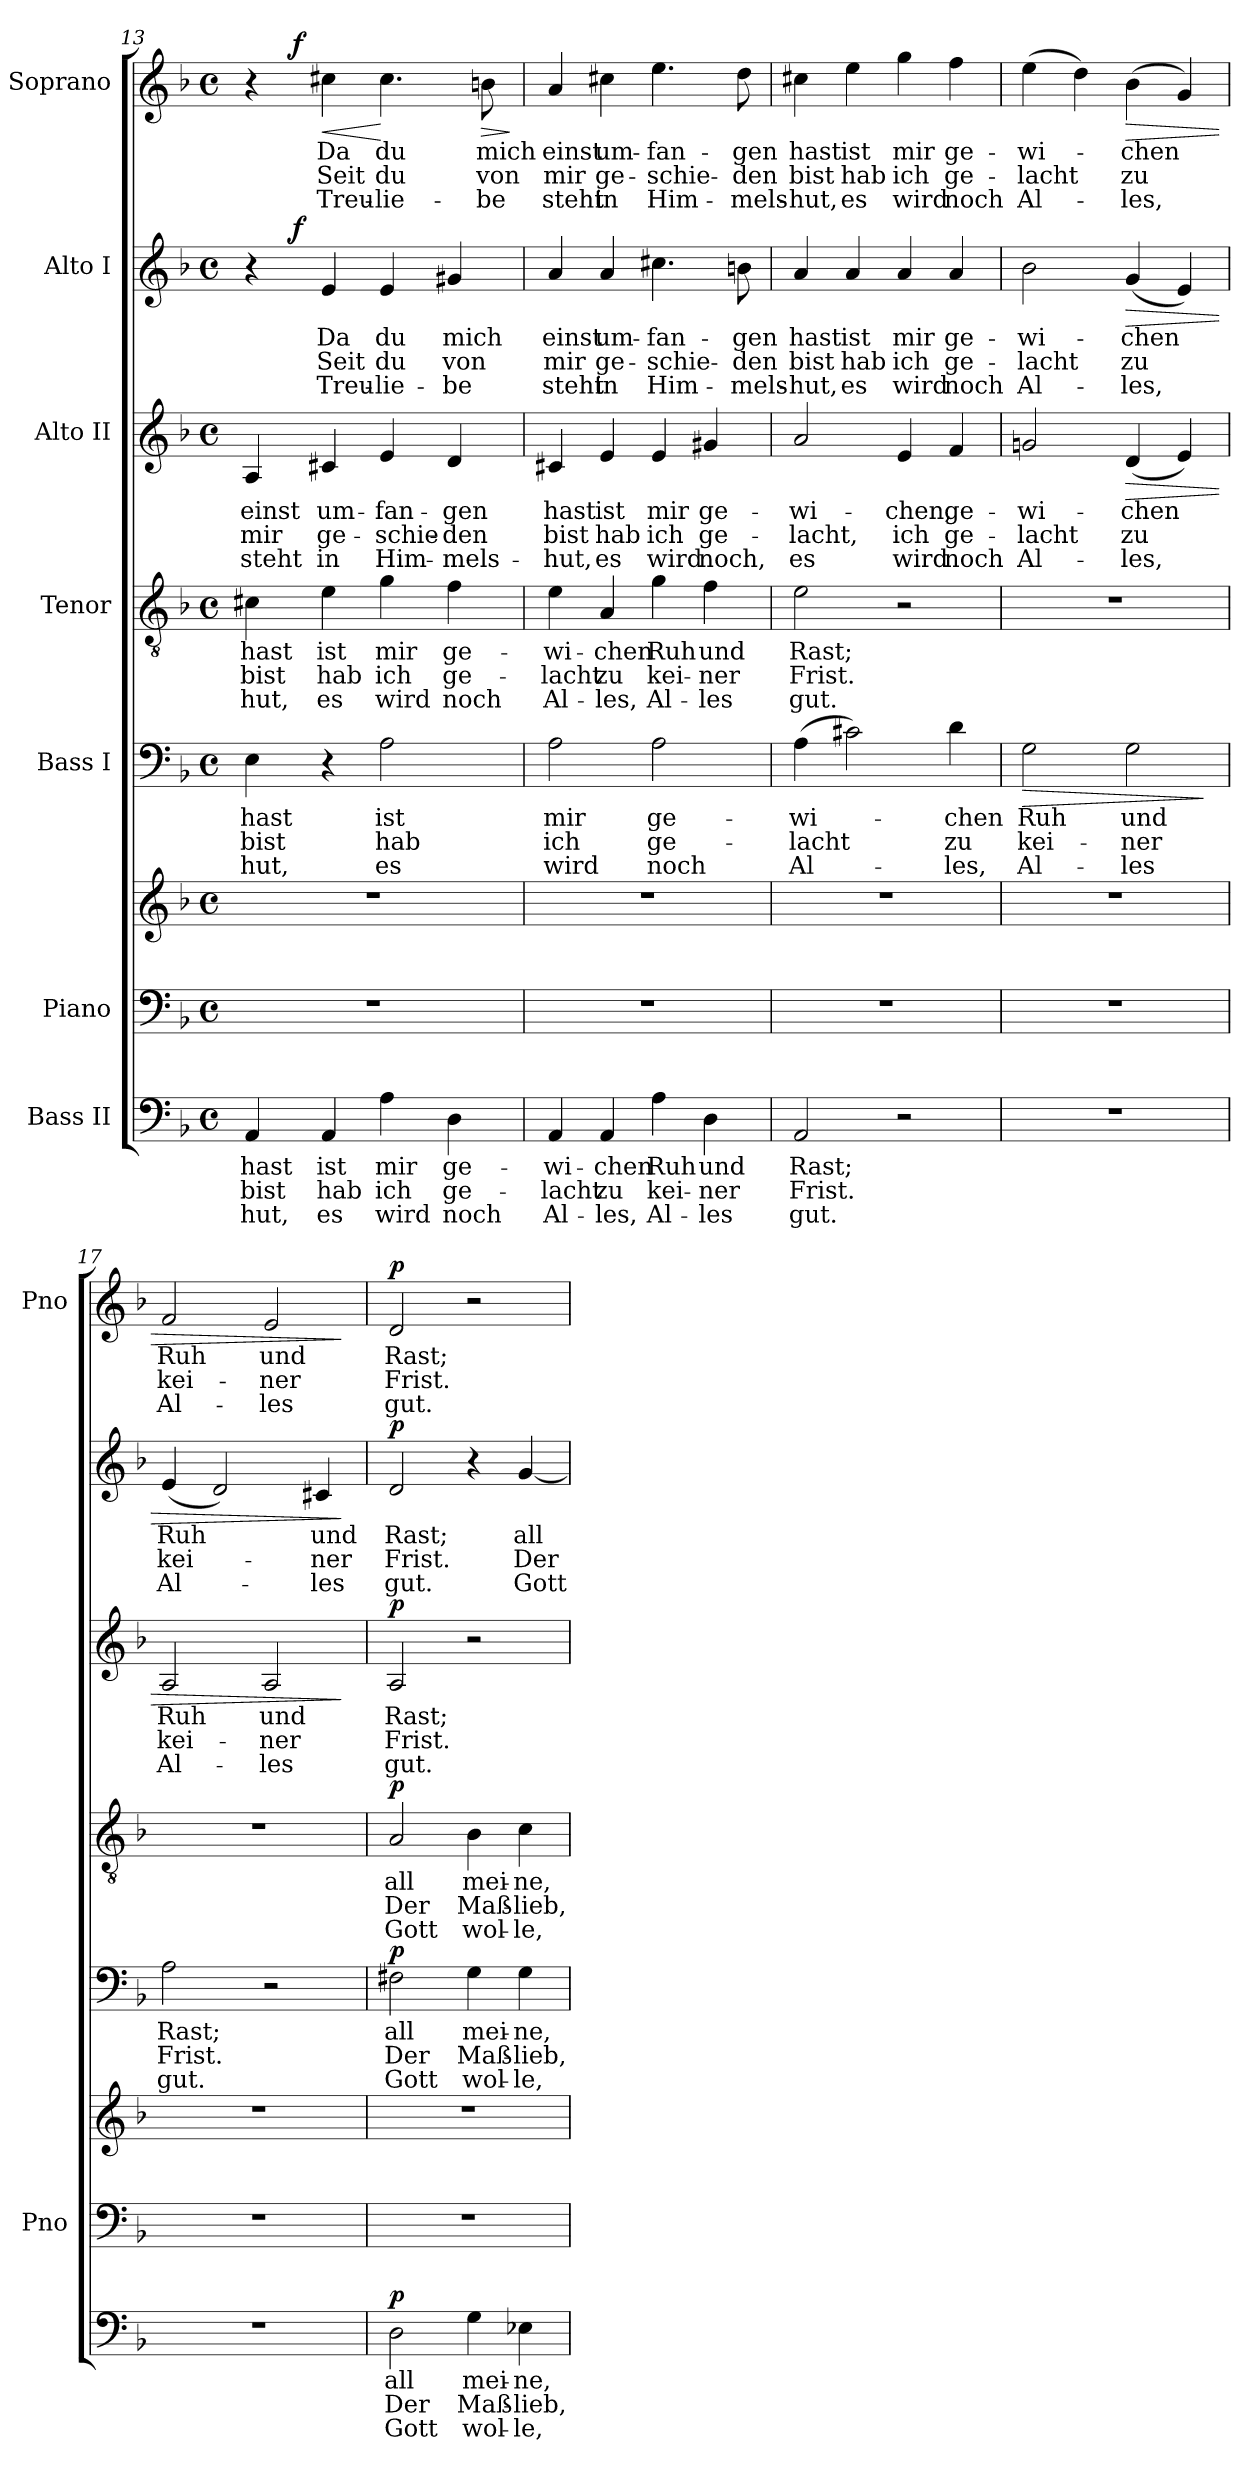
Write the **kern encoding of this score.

**kern	**text	**text	**text	**dynam	**kern	**kern	**kern	**text	**text	**text	**dynam	**kern	**text	**text	**text	**dynam	**kern	**text	**text	**text	**dynam	**kern	**text	**text	**text	**dynam	**kern	**text	**text	**text	**dynam
*part7	*part7	*part7	*part7	*part7	*part6	*part6	*part5	*part5	*part5	*part5	*part5	*part4	*part4	*part4	*part4	*part4	*part3	*part3	*part3	*part3	*part3	*part2	*part2	*part2	*part2	*part2	*part1	*part1	*part1	*part1	*part1
*staff8	*staff8	*staff8	*staff8	*staff8	*staff7	*staff6	*staff5	*staff5	*staff5	*staff5	*staff5	*staff4	*staff4	*staff4	*staff4	*staff4	*staff3	*staff3	*staff3	*staff3	*staff3	*staff2	*staff2	*staff2	*staff2	*staff2	*staff1	*staff1	*staff1	*staff1	*staff1
*I"Bass II	*	*	*	*	*I"Piano	*	*I"Bass I	*	*	*	*	*I"Tenor	*	*	*	*	*I"Alto II	*	*	*	*	*I"Alto I	*	*	*	*	*I"Soprano	*	*	*	*
*	*	*	*	*	*I'Pno	*	*	*	*	*	*	*	*	*	*	*	*	*	*	*	*	*	*	*	*	*	*I'Pno	*	*	*	*
*clefF4	*	*	*	*	*clefF4	*clefG2	*clefF4	*	*	*	*	*clefGv2	*	*	*	*	*clefG2	*	*	*	*	*clefG2	*	*	*	*	*clefG2	*	*	*	*
*k[b-]	*	*	*	*	*k[b-]	*k[b-]	*k[b-]	*	*	*	*	*k[b-]	*	*	*	*	*k[b-]	*	*	*	*	*k[b-]	*	*	*	*	*k[b-]	*	*	*	*
*F:	*	*	*	*	*F:	*F:	*F:	*	*	*	*	*F:	*	*	*	*	*F:	*	*	*	*	*F:	*	*	*	*	*F:	*	*	*	*
*M4/4	*	*	*	*	*M4/4	*M4/4	*M4/4	*	*	*	*	*M4/4	*	*	*	*	*M4/4	*	*	*	*	*M4/4	*	*	*	*	*M4/4	*	*	*	*
*met(c)	*	*	*	*	*met(c)	*met(c)	*met(c)	*	*	*	*	*met(c)	*	*	*	*	*met(c)	*	*	*	*	*met(c)	*	*	*	*	*met(c)	*	*	*	*
=13	=13	=13	=13	=13	=13	=13	=13	=13	=13	=13	=13	=13	=13	=13	=13	=13	=13	=13	=13	=13	=13	=13	=13	=13	=13	=13	=13	=13	=13	=13	=13
*	*	*	*	*	*	*	*	*	*	*	*	*	*	*	*	*	*	*	*	*	*	*^	*	*	*	*	*^	*	*	*	*
4AA/	hast	bist	-hut,	.	1r	1r	4E\	hast	bist	-hut,	.	4c#X\	hast	bist	-hut,	.	4A/	einst	mir	steht	.	4r	8ryy	.	.	.	.	4r	8ryy	.	.	.	.
.	.	.	.	.	.	.	.	.	.	.	.	.	.	.	.	.	.	.	.	.	.	.	32ryy	.	.	.	.	.	32ryy	.	.	.	.
!	!	!	!	!	!	!	!	!	!	!	!	!	!	!	!	!	!	!	!	!	!	!	!	!	!	!	!LO:DY:a	!	!	!	!	!	!LO:DY:a
.	.	.	.	.	.	.	.	.	.	.	.	.	.	.	.	.	.	.	.	.	.	.	2ryy	.	.	.	f	.	2ryy	.	.	.	f
!	!	!	!	!	!	!	!	!	!	!	!	!	!	!	!	!	!	!	!	!	!	!	!	!	!	!	!	!	!	!	!	!	!LO:HP:b
4AA/	ist	hab	es	.	.	.	4r	.	.	.	.	4e\	ist	hab	es	.	4c#X/	um-	ge-	in	.	4e/	.	Da	Seit	Treu-	.	4cc#X\	.	Da	Seit	Treu-	<
4A\	mir	ich	wird	.	.	.	2A\	ist	hab	es	.	4g\	mir	ich	wird	.	4e/	-fan-	-schie-	Him-	.	4e/	.	du	du	-lie-	.	4.cc#\	.	du	du	-lie-	[
.	.	.	.	.	.	.	.	.	.	.	.	.	.	.	.	.	.	.	.	.	.	.	4ryy	.	.	.	.	.	4ryy	.	.	.	.
4D\	ge-	ge-	noch	.	.	.	.	.	.	.	.	4f\	ge-	ge-	noch	.	4d/	-gen	-den	-mels-	.	4g#X/	.	mich	von	-be	.	.	.	.	.	.	.
!	!	!	!	!	!	!	!	!	!	!	!	!	!	!	!	!	!	!	!	!	!	!	!	!	!	!	!	!	!	!	!	!	!LO:HP:b
.	.	.	.	.	.	.	.	.	.	.	.	.	.	.	.	.	.	.	.	.	.	.	.	.	.	.	.	8bn\	.	mich	von	-be	>
.	.	.	.	.	.	.	.	.	.	.	.	.	.	.	.	.	.	.	.	.	.	.	16.ryy	.	.	.	.	.	16.ryy	.	.	.	.
.	.	.	.	.	.	.	.	.	.	.	.	.	.	.	.	.	.	.	.	.	.	.	.	.	.	.	.	.	.	.	.	.	]
*	*	*	*	*	*	*	*	*	*	*	*	*	*	*	*	*	*	*	*	*	*	*v	*v	*	*	*	*	*	*	*	*	*	*
*	*	*	*	*	*	*	*	*	*	*	*	*	*	*	*	*	*	*	*	*	*	*	*	*	*	*	*v	*v	*	*	*	*
=14	=14	=14	=14	=14	=14	=14	=14	=14	=14	=14	=14	=14	=14	=14	=14	=14	=14	=14	=14	=14	=14	=14	=14	=14	=14	=14	=14	=14	=14	=14	=14
4AA/	-wi-	-lacht	Al-	.	1r	1r	2A\	mir	ich	wird	.	4e\	-wi-	-lacht	Al-	.	4c#X/	hast	bist	-hut,	.	4a/	einst	mir	steht	.	4a/	einst	mir	steht	.
4AA/	-chen	zu	-les,	.	.	.	.	.	.	.	.	4A/	-chen	zu	-les,	.	4e/	ist	hab	es	.	4a/	um-	ge-	in	.	4cc#X\	um-	ge-	in	.
4A\	Ruh	kei-	Al-	.	.	.	2A\	ge-	ge-	noch	.	4g\	Ruh	kei-	Al-	.	4e/	mir	ich	wird	.	4.cc#X\	-fan-	-schie-	Him-	.	4.ee\	-fan-	-schie-	Him-	.
4D\	und	-ner	-les	.	.	.	.	.	.	.	.	4f\	und	-ner	-les	.	4g#X/	ge-	ge-	noch,	.	.	.	.	.	.	.	.	.	.	.
.	.	.	.	.	.	.	.	.	.	.	.	.	.	.	.	.	.	.	.	.	.	8bn\	-gen	-den	-mels-	.	8dd\	-gen	-den	-mels-	.
=15	=15	=15	=15	=15	=15	=15	=15	=15	=15	=15	=15	=15	=15	=15	=15	=15	=15	=15	=15	=15	=15	=15	=15	=15	=15	=15	=15	=15	=15	=15	=15
2AA/	Rast;	Frist.	gut.	.	1r	1r	(4A\	-wi-	-lacht	Al-	.	2e\	Rast;	Frist.	gut.	.	2a/	-wi-	-lacht,	es	.	4a/	hast	bist	-hut,	.	4cc#X\	hast	bist	-hut,	.
.	.	.	.	.	.	.	2c#X\)	.	.	.	.	.	.	.	.	.	.	.	.	.	.	4a/	ist	hab	es	.	4ee\	ist	hab	es	.
2r	.	.	.	.	.	.	.	.	.	.	.	2r	.	.	.	.	4e/	-chen,	ich	wird	.	4a/	mir	ich	wird	.	4gg\	mir	ich	wird	.
.	.	.	.	.	.	.	4d\	-chen	zu	-les,	.	.	.	.	.	.	4f/	ge-	ge-	noch	.	4a/	ge-	ge-	noch	.	4ff\	ge-	ge-	noch	.
=16	=16	=16	=16	=16	=16	=16	=16	=16	=16	=16	=16	=16	=16	=16	=16	=16	=16	=16	=16	=16	=16	=16	=16	=16	=16	=16	=16	=16	=16	=16	=16
!	!	!	!	!	!	!	!	!	!	!	!LO:HP:b	!	!	!	!	!	!	!	!	!	!	!	!	!	!	!	!	!	!	!	!
1r	.	.	.	.	1r	1r	2G\	Ruh	kei-	Al-	>	1r	.	.	.	.	2gn/	-wi-	-lacht	Al-	.	2b-\	-wi-	-lacht	Al-	.	(4ee\	-wi-	-lacht	Al-	.
.	.	.	.	.	.	.	.	.	.	.	.	.	.	.	.	.	.	.	.	.	.	.	.	.	.	.	4dd\)	.	.	.	.
!	!	!	!	!	!	!	!	!	!	!	!	!	!	!	!	!	!	!	!	!	!LO:HP:b	!	!	!	!	!LO:HP:b	!	!	!	!	!LO:HP:b
.	.	.	.	.	.	.	2G\	und	-ner	-les	.	.	.	.	.	.	(4d/	-chen	zu	-les,	>	(4g/	-chen	zu	-les,	>	(4b-\	-chen	zu	-les,	>
.	.	.	.	.	.	.	.	.	.	.	.	.	.	.	.	.	4e/)	.	.	.	.	4e/)	.	.	.	.	4g/)	.	.	.	.
.	.	.	.	.	.	.	.	.	.	.	]	.	.	.	.	.	.	.	.	.	.	.	.	.	.	.	.	.	.	.	.
!!LO:PB:g=z
=17	=17	=17	=17	=17	=17	=17	=17	=17	=17	=17	=17	=17	=17	=17	=17	=17	=17	=17	=17	=17	=17	=17	=17	=17	=17	=17	=17	=17	=17	=17	=17
1r	.	.	.	.	1r	1r	2A\	Rast;	Frist.	gut.	.	1r	.	.	.	.	2A/	Ruh	kei-	Al-	.	(4e/	Ruh	kei-	Al-	.	2f/	Ruh	kei-	Al-	.
.	.	.	.	.	.	.	.	.	.	.	.	.	.	.	.	.	.	.	.	.	.	2d/)	.	.	.	.	.	.	.	.	.
.	.	.	.	.	.	.	2r	.	.	.	.	.	.	.	.	.	2A/	und	-ner	-les	.	.	.	.	.	.	2e/	und	-ner	-les	.
.	.	.	.	.	.	.	.	.	.	.	.	.	.	.	.	.	.	.	.	.	.	4c#X/	und	-ner	-les	.	.	.	.	.	.
.	.	.	.	.	.	.	.	.	.	.	.	.	.	.	.	.	.	.	.	.	]	.	.	.	.	]	.	.	.	.	]
=18	=18	=18	=18	=18	=18	=18	=18	=18	=18	=18	=18	=18	=18	=18	=18	=18	=18	=18	=18	=18	=18	=18	=18	=18	=18	=18	=18	=18	=18	=18	=18
!	!	!	!	!LO:DY:a	!	!	!	!	!	!	!LO:DY:a	!	!	!	!	!LO:DY:a	!	!	!	!	!LO:DY:a	!	!	!	!	!LO:DY:a	!	!	!	!	!LO:DY:a
2D\	all	Der	Gott	p	1r	1r	2F#X\	all	Der	Gott	p	2A/	all	Der	Gott	p	2A/	Rast;	Frist.	gut.	p	2d/	Rast;	Frist.	gut.	p	2d/	Rast;	Frist.	gut.	p
4G\	mei-	Maß-	wol-	.	.	.	4G\	mei-	Maß-	wol-	.	4B-\	mei-	Maß-	wol-	.	2r	.	.	.	.	4r	.	.	.	.	2r	.	.	.	.
4E-X\	-ne,	-lieb,	-le,	.	.	.	4G\	-ne,	-lieb,	-le,	.	4c\	-ne,	-lieb,	-le,	.	.	.	.	.	.	[4g/	all	Der	Gott	.	.	.	.	.	.
=	=	=	=	=	=	=	=	=	=	=	=	=	=	=	=	=	=	=	=	=	=	=	=	=	=	=	=	=	=	=	=
*-	*-	*-	*-	*-	*-	*-	*-	*-	*-	*-	*-	*-	*-	*-	*-	*-	*-	*-	*-	*-	*-	*-	*-	*-	*-	*-	*-	*-	*-	*-	*-
